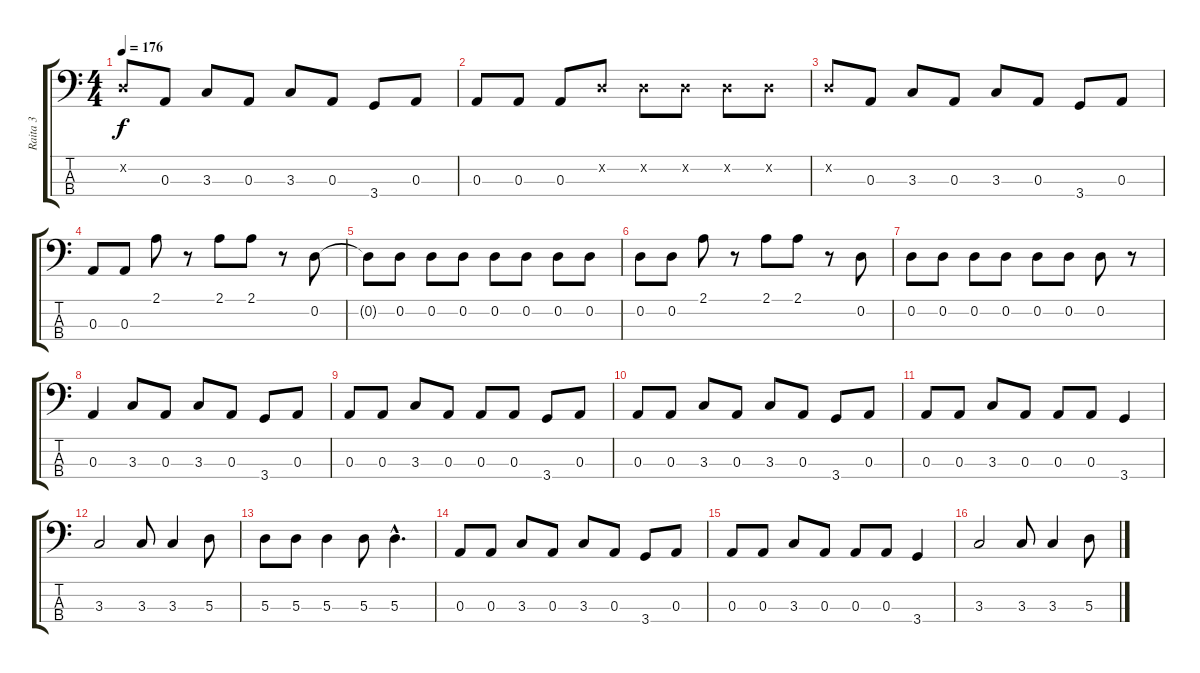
\track ("Raita 3" "Raita 3") {instrument electricbasspick}
\staff {score tabs}
\tuning (G2 D2 A1 E1) {hide}
\ts (4 4)
\tempo 176
\clef f4
\ks c
0.2{x}.8{dy f} 0.3.8 3.3.8 0.3.8 3.3.8 0.3.8 3.4.8 0.3.8 |
0.3.8 0.3.8 0.3.8 0.2{x}.8 0.2{x}.8 0.2{x}.8 0.2{x}.8 0.2{x}.8 |
0.2{x}.8 0.3.8 3.3.8 0.3.8 3.3.8 0.3.8 3.4.8 0.3.8 |
0.3.8 0.3.8 2.1.8 r.8 2.1.8 2.1.8 r.8 0.2.8 |
0.2{t}.8 0.2.8 0.2.8 0.2.8 0.2.8 0.2.8 0.2.8 0.2.8 |
0.2.8 0.2.8 2.1.8 r.8 2.1.8 2.1.8 r.8 0.2.8 |
0.2.8 0.2.8 0.2.8 0.2.8 0.2.8 0.2.8 0.2.8 r.8 |
0.3.4 3.3.8 0.3.8 3.3.8 0.3.8 3.4.8 0.3.8 |
0.3.8 0.3.8 3.3.8 0.3.8 0.3.8 0.3.8 3.4.8 0.3.8 |
0.3.8 0.3.8 3.3.8 0.3.8 3.3.8 0.3.8 3.4.8 0.3.8 |
0.3.8 0.3.8 3.3.8 0.3.8 0.3.8 0.3.8 3.4.4 |
3.3.2 3.3.8 3.3.4 5.3.8 |
5.3.8 5.3.8 5.3.4 5.3.8 5.3{hac}.4{d} |
0.3.8 0.3.8 3.3.8 0.3.8 3.3.8 0.3.8 3.4.8 0.3.8 |
0.3.8 0.3.8 3.3.8 0.3.8 0.3.8 0.3.8 3.4.4 |
3.3.2 3.3.8 3.3.4 5.3.8
